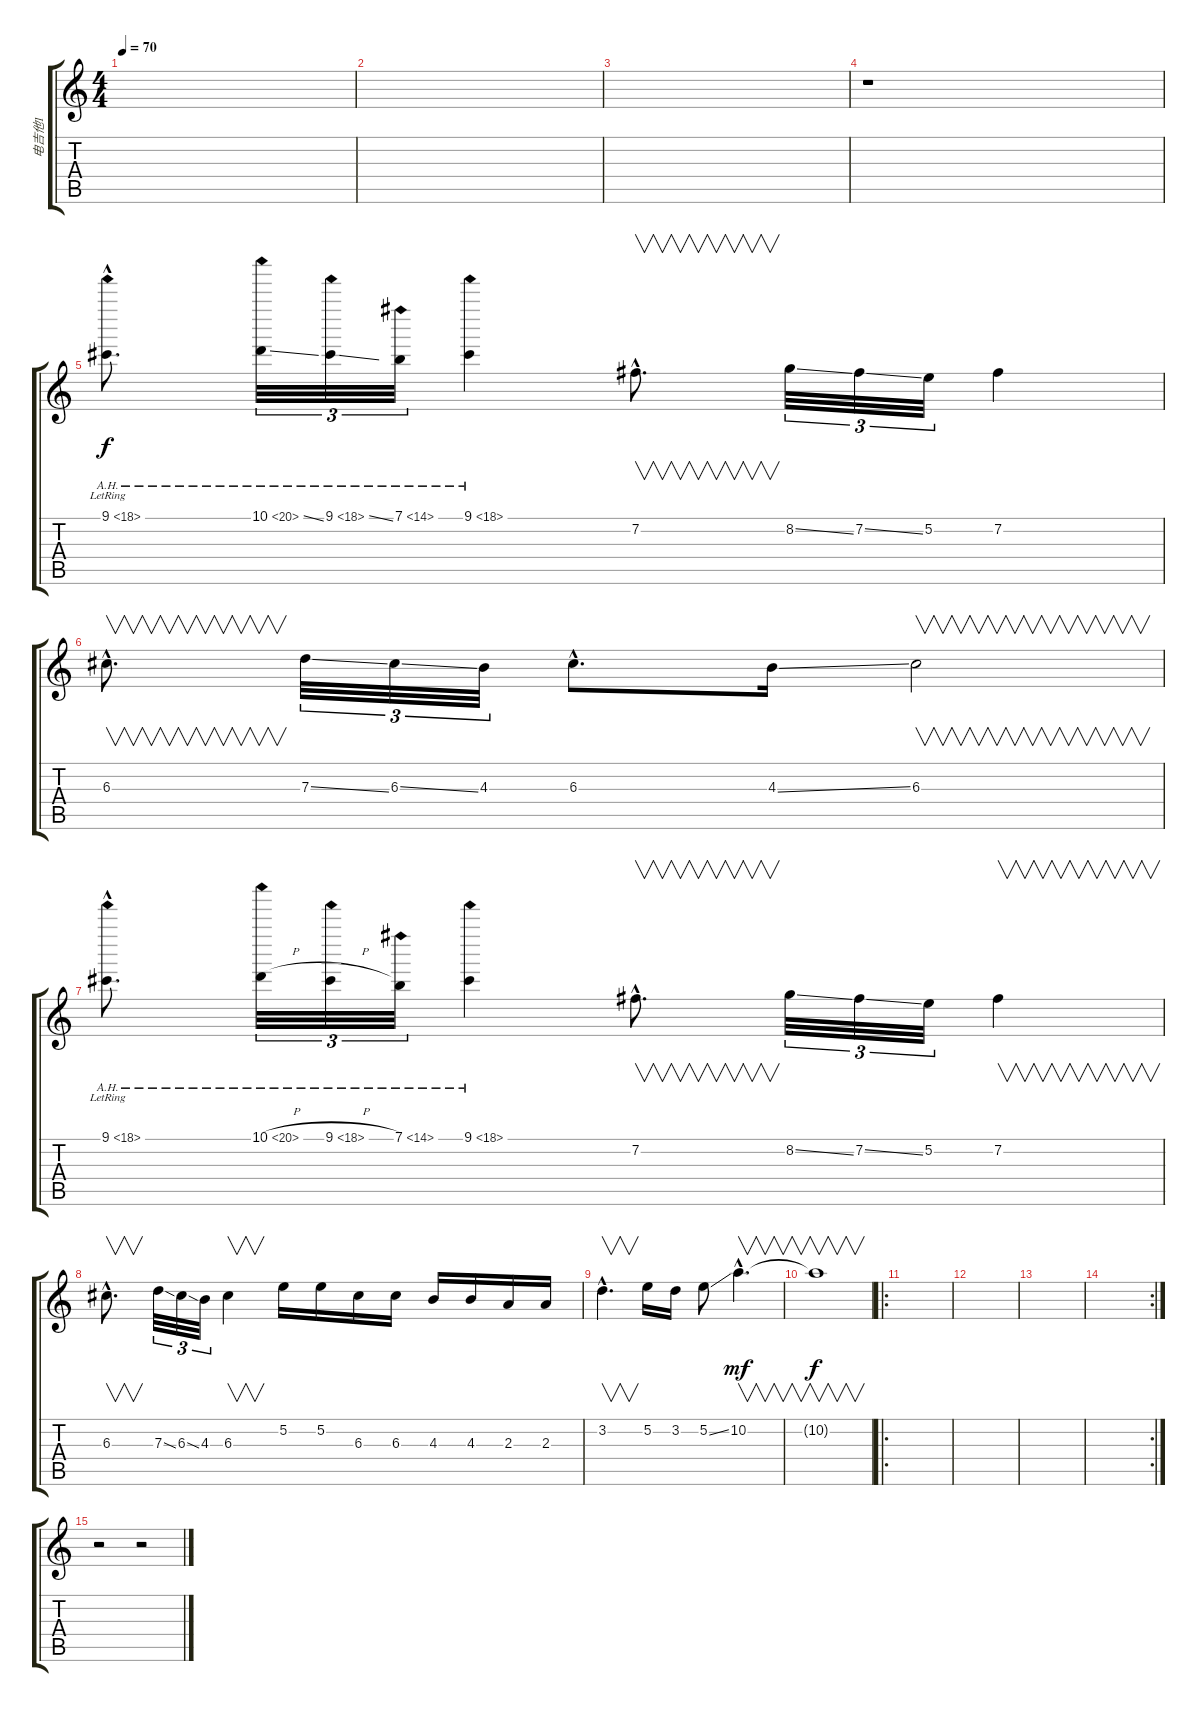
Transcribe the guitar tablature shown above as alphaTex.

\track ("电吉他1" "电吉他1") {instrument distortionguitar}
\staff {score tabs}
\tuning (E4 B3 G3 D3 A2 E2) {hide}
\ts (4 4)
\tempo 70
\clef g2
\ks c
|
|
|
r.1 |
9.1{ah 9 hac lr}.8{d} 10.1{ah 10 ss}.32{tu (3 2)} 9.1{ah 9 ss}.32{tu (3 2)} 7.1{ah 7}.32{tu (3 2)} 9.1{ah 9}.4 7.2{hac}.8{v d} 8.2{ss}.32{tu (3 2)} 7.2{ss}.32{tu (3 2)} 5.2.32{tu (3 2)} 7.2.4 |
6.3{hac}.8{v d} 7.3{ss}.32{tu (3 2)} 6.3{ss}.32{tu (3 2)} 4.3.32{tu (3 2)} 6.3{hac}.8{d} 4.3{ss}.16 6.3.2{v} |
9.1{ah 9 hac lr}.8{d} 10.1{ah 10 h}.32{tu (3 2)} 9.1{ah 9 h}.32{tu (3 2)} 7.1{ah 7}.32{tu (3 2)} 9.1{ah 9}.4 7.2{hac}.8{v d} 8.2{ss}.32{tu (3 2)} 7.2{ss}.32{tu (3 2)} 5.2.32{tu (3 2)} 7.2.4{v} |
6.3{hac}.8{v d} 7.3{ss}.32{tu (3 2)} 6.3{ss}.32{tu (3 2)} 4.3.32{tu (3 2)} 6.3.4{v} 5.2.16 5.2.16 6.3.16 6.3.16 4.3.16 4.3.16 2.3.16 2.3.16 |
3.2{hac}.4{v d} 5.2.16 3.2.16 5.2{ss}.8 10.2{hac}.4{v d dy mf} |
10.2{t}.1{v dy f} |
\ro
|
|
|
\rc 2
|
r.2 r.2
